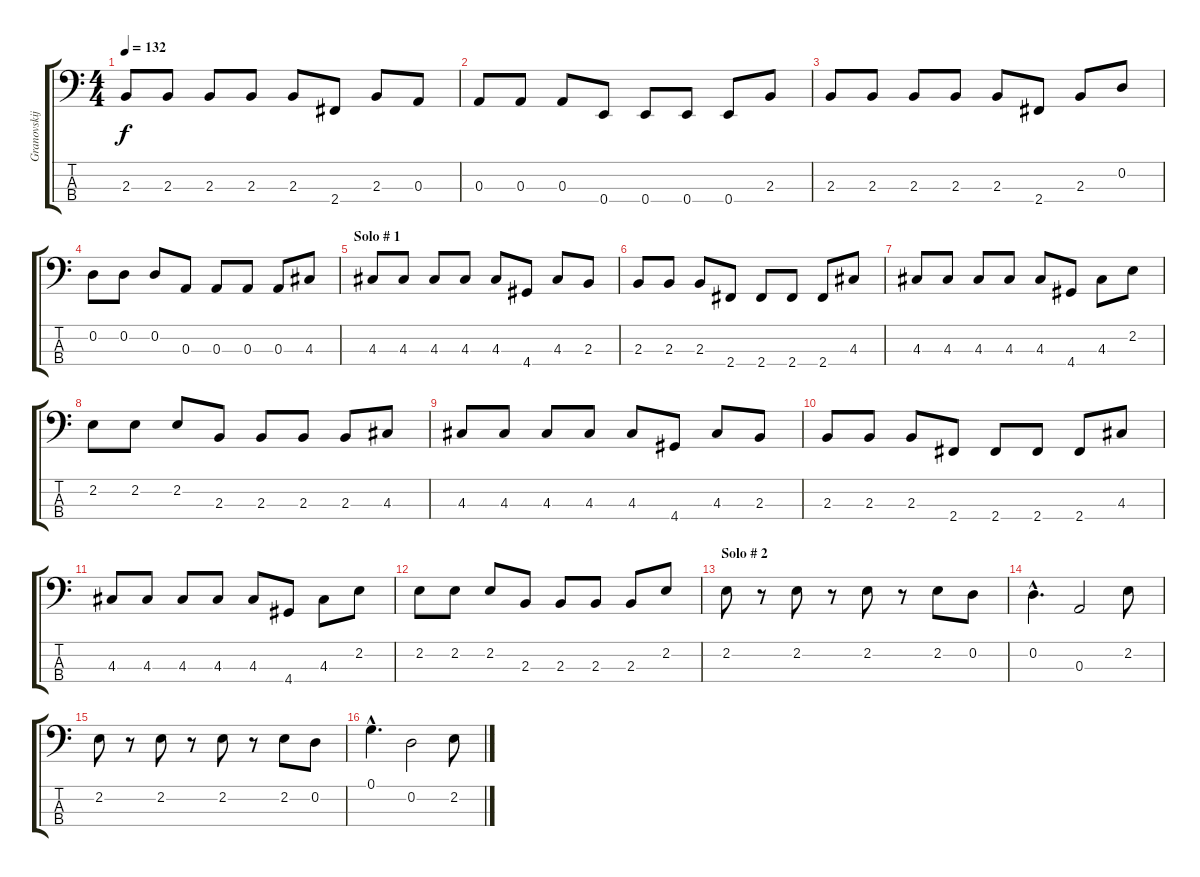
\track ("Granovskij" "Granovskij") {instrument electricbassfinger}
\staff {score tabs}
\tuning (G2 D2 A1 E1) {hide}
\ts (4 4)
\tempo 132
\clef f4
\ks c
2.3.8{dy f} 2.3.8 2.3.8 2.3.8 2.3.8 2.4.8 2.3.8 0.3.8 |
0.3.8 0.3.8 0.3.8 0.4.8 0.4.8 0.4.8 0.4.8 2.3.8 |
2.3.8 2.3.8 2.3.8 2.3.8 2.3.8 2.4.8 2.3.8 0.2.8 |
0.2.8 0.2.8 0.2.8 0.3.8 0.3.8 0.3.8 0.3.8 4.3.8 |
\section ("" "Solo # 1")
4.3.8 4.3.8 4.3.8 4.3.8 4.3.8 4.4.8 4.3.8 2.3.8 |
2.3.8 2.3.8 2.3.8 2.4.8 2.4.8 2.4.8 2.4.8 4.3.8 |
4.3.8 4.3.8 4.3.8 4.3.8 4.3.8 4.4.8 4.3.8 2.2.8 |
2.2.8 2.2.8 2.2.8 2.3.8 2.3.8 2.3.8 2.3.8 4.3.8 |
4.3.8 4.3.8 4.3.8 4.3.8 4.3.8 4.4.8 4.3.8 2.3.8 |
2.3.8 2.3.8 2.3.8 2.4.8 2.4.8 2.4.8 2.4.8 4.3.8 |
4.3.8 4.3.8 4.3.8 4.3.8 4.3.8 4.4.8 4.3.8 2.2.8 |
2.2.8 2.2.8 2.2.8 2.3.8 2.3.8 2.3.8 2.3.8 2.2.8 |
\section ("" "Solo # 2")
2.2.8 r.8 2.2.8 r.8 2.2.8 r.8 2.2.8 0.2.8 |
0.2{hac}.4{d} 0.3.2 2.2.8 |
2.2.8 r.8 2.2.8 r.8 2.2.8 r.8 2.2.8 0.2.8 |
0.1{hac}.4{d} 0.2.2 2.2.8
